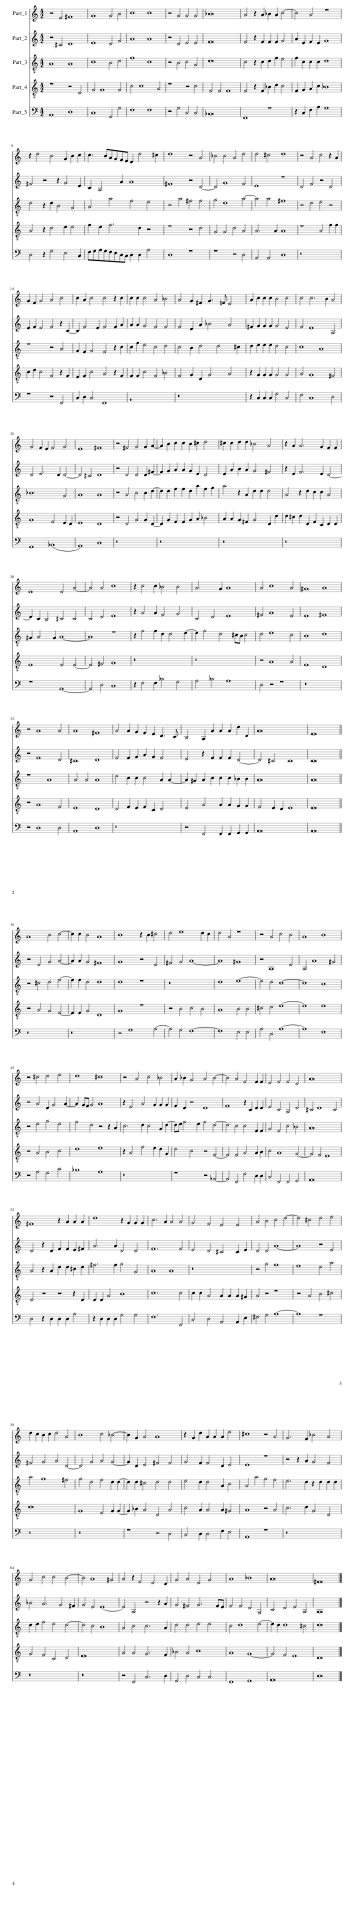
X:1
%%score 1 2 3 4 5
L:1/8
M:4/2
I:linebreak $
K:C
V:1 treble
V:2 treble
V:3 treble-8
V:4 treble-8
V:5 bass
V:1
 z4 E4 ^F8 | G8 G4 B4 | c8 c8 | z4 G4 G4 G4 | _B16 | %5
 A4 z2 A2 _B2 A2 c4- | c4 A4 z8 |$ z2 d4 B4 G2 B2 c2 | c3 BAGFE D2 d4 ^c2 | d8 z4 A4 | %10
 _B4 B4 A4 d4 | d4 ^c4 d8 | z4 A4 c4 z2 A2 |$ G2 F2 G4 A4 c4 | c2 A2 c4 c4 z2 c2 | %15
 c2 c2 c4 A4 _B4 | A4 G2 ^F2 G3 =F E4 | A2 c2 c2 c2 B4 c4 | c4 c6 B2 A4 |$ G4 F2 E2 F4 G4 | %20
 E8 ^F8 | z4 ^F4 G4 G2 A2- | A2 B2 c2 c2 B2 ^c2 d4 | ^c2 c2 d2 d2 _B4 A4 | z2 A2 A6 G2 F2 F2 |$ %25
 E8 E4 A4- | A4 A4 c8 | z2 c4 c2 _B4 B4 | A6 G2 A8 | A4 c8 A4 | %30
 ^G8 A8 |$ z4 A8 A4 | A8 ^F8 | A4 A2 G2 F2 E2 D3 C | B,4 A,2 A2 A2 A2 d2 D2 | %35
 A16 | E16 ||$ A8 B4 c4- | c2 c2 B4 A8 | B8 z2 B2 ^c4 | %40
 d4 e8 d2 c2 | d4 A4 z8 | z4 A4 c4 B4 | A8 B8 |$ z4 ^c4 d4 e4 | %45
 d8 ^c8 | z4 A4 c4 _B4 | A2 _B2 G4 A4 B4- | B4 A4 F4 F2 F2 | E4 F4 F4 D4 | %50
 A16 |$ ^F8 z2 A2 A2 A2 | d8 z2 G2 G2 G2 | c6 A2 A4 A4 | G4 F4 E4 E4 | %55
 A4 B4 c4 d4- | d4 ^c4 d4 e4 |$ d2 c2 B2 c2 d4 A4 | B8 c4 _B4- | B2 G2 A4 A8 | %60
 z2 G2 d2 A2 A2 A2 e4 | ^c8 z4 A4 | G6 F2 _B4 A4 |$ G4 c4 c4 B4- | B4 A8 ^G4 | %65
 A4 z2 F4 E4 D2 | G4 A4 E4 G4 | A8 _B8 | A16 | ^F16 |] %70
V:2
 z4 ^C4 D8 | E8 D4 G4 | A8 A8 | z4 D4 E4 E4 | F16 | %5
 F4 z2 F2 F2 F2 G4 | A2 E2 F2 E2 G8 |$ ^F4 z4 z2 G4 E2 | C2 A,4 A2 A8 | ^F8 z4 D4- | %10
 D4 G8 F4 | E8 z8 | D4 F4 z4 D4 |$ E2 F2 E4 F4 z2 C2- | C2 F4 E2 F4 F2 A2 | %15
 A2 A2 G4 F4 F4 | F4 D2 A2 _B4 A4 | ^F2 G2 G2 G2 G4 E4 | F4 E8 A,4 |$ D4 E6 D2 D4- | %20
 D4 ^C4 D8 | z4 D4 D4 D2 ^F2- | F2 G2 A2 A2 G2 E2 D4 | E2 A2 B2 A2 G4 ^F4 | z2 E2 F6 E2 D4- |$ %25
 D2 C2 B,4 ^C4 C4 | C4 D4 E8 | z2 A4 A2 F4 G4 | C4 D4 E8 | ^F4 A8 E4 | %30
 E8 ^F8 |$ z4 F8 D4 | ^C8 D8 | F4 F2 G2 A2 G2 F4 | E4 z2 F2 F2 F2 D4- | %35
 D4 ^C4 C8 | C16 ||$ z4 E4 G4 A4- | A2 A2 G4 ^F8 | G8 z4 E4 | %40
 ^F4 G4 A8- | A8 ^G8 | z4 A,8 E4 | A,4 A8 ^G4 |$ z4 A4 D2 G4 A2- | %45
 A2 GF G4 A8 | z2 E4 A4 G2 G2 G2 | F2 D2 z4 D8 | F8 z2 C2 D2 D2 | E4 C4 A,4 D4 | %50
 ^C4 D8 C4 |$ D4 z2 D2 F2 F2 E2 ^F2 | A6 A2 D4 D4 | F12 F4 | E4 D4 ^C4 C2 E2 | %55
 D4 D4 A8- | A8 z4 E4 |$ ^F4 G4 A4 D4- | D4 G4 A4 G4- | G2 D2 E4 ^F4 F4 | %60
 G4 F2 F4 D2 E4 | E8 z8 | z4 z2 A2 G4 F4 |$ _B4 A6 G4 ^F2 | G4 E4 E8- | %65
 E4 A,4 z4 z2 A2 | G4 ^F4 G6 FE | F4 F4 D4 G,4 | C4 D4 E4 A,4 | A,16 |] %70
V:3
 A8 A8 | c8 B4 d4 | f8 c8 | z4 B4 c4 G4 | d16 | %5
 c4 z2 c2 d2 f2 e4 | f2 c2 c2 c2 d8 |$ d4 z2 d2 B4 G4 | A4 a4 f4 e4 | z4 a4 ^f4 f4 | %10
 g4 d8 a4- | a4 a4 ^f8 | z4 d4 e4 z4 |$ z8 z4 A4 | G2 F2 G4 F4 z2 c2 | %15
 c2 f2 e4 c4 d4 | c4 B2 d4 d4 ^c2 | d2 e2 e2 e2 d4 c4 | c8 A8 |$ _B12 G4 | %20
 A8 A8 | z4 A4 B4 B2 d2- | d2 d2 f2 f2 d2 a2 f2 g2 | a4 z2 A2 d2 d2 d4 | A4 z2 d2 c2 c2 A4 |$ %25
 ^G2 A4 G2 A8- | A8 z8 | z2 f4 f2 d2 d4 e2- | e2 f4 d4 ^cB c4 | d4 e8 c4 | %30
 B8 d8 |$ z8 A8 | A4 A4 A8 | d4 c2 c2 c4 A2 A2- | A2 ^G2 A2 c2 c2 c2 _B2 B2 | %35
 A16 | A16 ||$ z4 ^c4 d4 f4- | f2 f2 d4 d8 | d8 z8 | %40
 z16 | d8 e8- | e4 d4 c8- | c8 B8 |$ z4 e4 g4 e4 | %45
 f4 d4 z4 z2 A2 | c6 d2 c4 G2 d2- | de f4 e2 f4 d4- | d4 c4 c4 F2 F2 | G4 F4 c4 _B4 | %50
 A16 |$ A4 z2 A2 d2 d2 ^c2 d2 | ^f6 f2 g4 G4 | A8 A8 | z16 | %55
 z4 g4 f8 | e8 d4 a4 |$ a4 g8 ^f4 | g4 d4 f4 d2 d2- | d2 d2 ^c4 d4 d4 | %60
 e4 d2 d4 A2 B4 | A4 a4 g4 f4 | e6 d2 z2 d2 d2 d2 |$ d2 e2 f4 e4 d4- | d4 c4 B8 | %65
 A4 c4 c6 A2 | d4 d4 e4 e4 | c4 d8 e4- | e2 d2 d8 ^c4 | d16 |] %70
V:4
 z8 z4 D4 | G4 G8 G4 | c4 c8 A4 | z8 z4 c4 | F4 F4 F8 | %5
 F4 z2 F2 _B2 d2 c4 | F2 G2 A2 c2 _B8 |$ A4 z2 d4 e2 e4 | f2 e2 f6 d2 z4 | z8 z4 d4 | %10
 G4 G4 d4 A4 | A6 A2 A8 | z8 A4 f2 f2 |$ c2 d2 c4 F4 z2 F2 | E2 F2 c4 A4 z2 F2 | %15
 F2 F2 c4 F4 _B4 | F4 G2 D2 G4 A4 | z2 G2 G2 G2 G4 G4 | A4 G8 ^F4 |$ G8 F4 E2 D2 | %20
 E8 D8 | z4 D4 G4 G2 D2- | D2 G2 F2 F2 G2 A2 _B4 | A2 A2 G2 ^F2 G4 D2 d2 | d2 ^c2 d2 D2 F2 C2 D2 D2 |$ %25
 E8 E4 E4- | E4 ^F4 G8 | z16 | z16 | z4 A8 A4 | %30
 E8 D8 |$ z4 A8 F4 | E8 D8 | D4 F2 E2 F2 C2 D4 | E4 A4 A2 A2 G2 G2 | %35
 F4 E2 D2 E8 | E16 ||$ z4 A4 G4 F4- | F2 F2 G4 D8 | G8 z8 | %40
 z4 B4 c4 B4 | A8 B4 B4 | ^c4 d4 e8- | e8 e8 |$ z4 A4 B4 c4 | %45
 d8 e8 | z2 A4 f4 e2 d2 G2 | d4 c4 z4 F4- | F4 F4 A4 A2 B2 | c4 A8 G4- | %50
 G4 F4 E8 |$ D4 z4 z4 z2 D2 | D2 D2 A4 B8 | c12 c4 | c2 c2 A4 A2 A2 A2 ^G2 | %55
 A4 z4 z8 | z4 A4 B4 ^c4 |$ d16 | G8 F4 G2 G2- | G2 _B2 A4 D4 A4 | %60
 c4 A2 A4 A2 ^G4 | A8 z4 A4 | c6 d2 G4 D4 |$ G4 F4 C4 D4 | E16 | %65
 A4 A4 G6 F2 | _B4 A4 c8 | A8 G8- | G4 F4 E8 | D16 |] %70
V:5
 A,,8 D,8 | C,8 G,,4 G,4 | F,8 F,8 | z4 G,4 C,4 C,4 | _B,,16 | %5
 F,,8 z8 | z2 C,2 F,2 A,2 G,8 |$ D,4 z2 G,4 E,4 C,2 | F,G,A,G,F,E,D,C, D,2 D,2 A,4 | D,8 z8 | %10
 z8 z4 D,4 | A,,4 A,,4 D,8 | z16 |$ z8 z4 F,,4 | C,2 D,2 C,4 F,,8 | %15
 z16 | z16 | z2 C,2 C,2 C,2 G,4 C,4 | F,4 C,8 D,4 |$ G,,8 (_B,,8 | %20
 A,,8) D,8 | z16 | z16 | z16 | z16 |$ %25
 z8 A,,8- | A,,4 D,4 C,8 | z2 F,4 F,2 _B,4 G,4 | A,4 _B,4 A,8 | D,4 z4 z8 | %30
 z16 |$ z4 D,8 D,4 | A,,8 D,8 | z16 | z4 F,,4 F,,2 F,,2 G,,2 G,,2 | %35
 A,,16 | A,,16 ||$ z16 | z16 | z4 G,8 A,4- | %40
 A,4 G,4 F,8- | F,8 E,4 E,4 | A,4 D,4 A,8- | A,8 E,8 |$ z4 A,4 G,4 C4 | %45
 _B,8 A,8 | z16 | z8 z4 _B,,4- | B,,4 F,,4 F,4 D,2 D,2 | C,4 F,,4 F,,4 G,,4 | %50
 A,,16 |$ D,4 z2 D,2 D,2 D,2 A,4 | z2 D,2 D,2 D,2 G,4 G,4 | F,12 F,,4 | C,4 D,4 A,,4 A,,2 E,2 | %55
 ^F,4 G,4 A,8- | A,8 z8 |$ z16 | z16 | z8 z4 D,4 | %60
 C,4 D,2 D,4 F,2 E,4 | A,,8 z8 | z16 |$ z16 | z16 | %65
 z4 F,,4 C,6 D,2 | G,,4 D,4 C,4 C,4 | F,,8 G,,8 | A,,16 | D,16 |] %70
